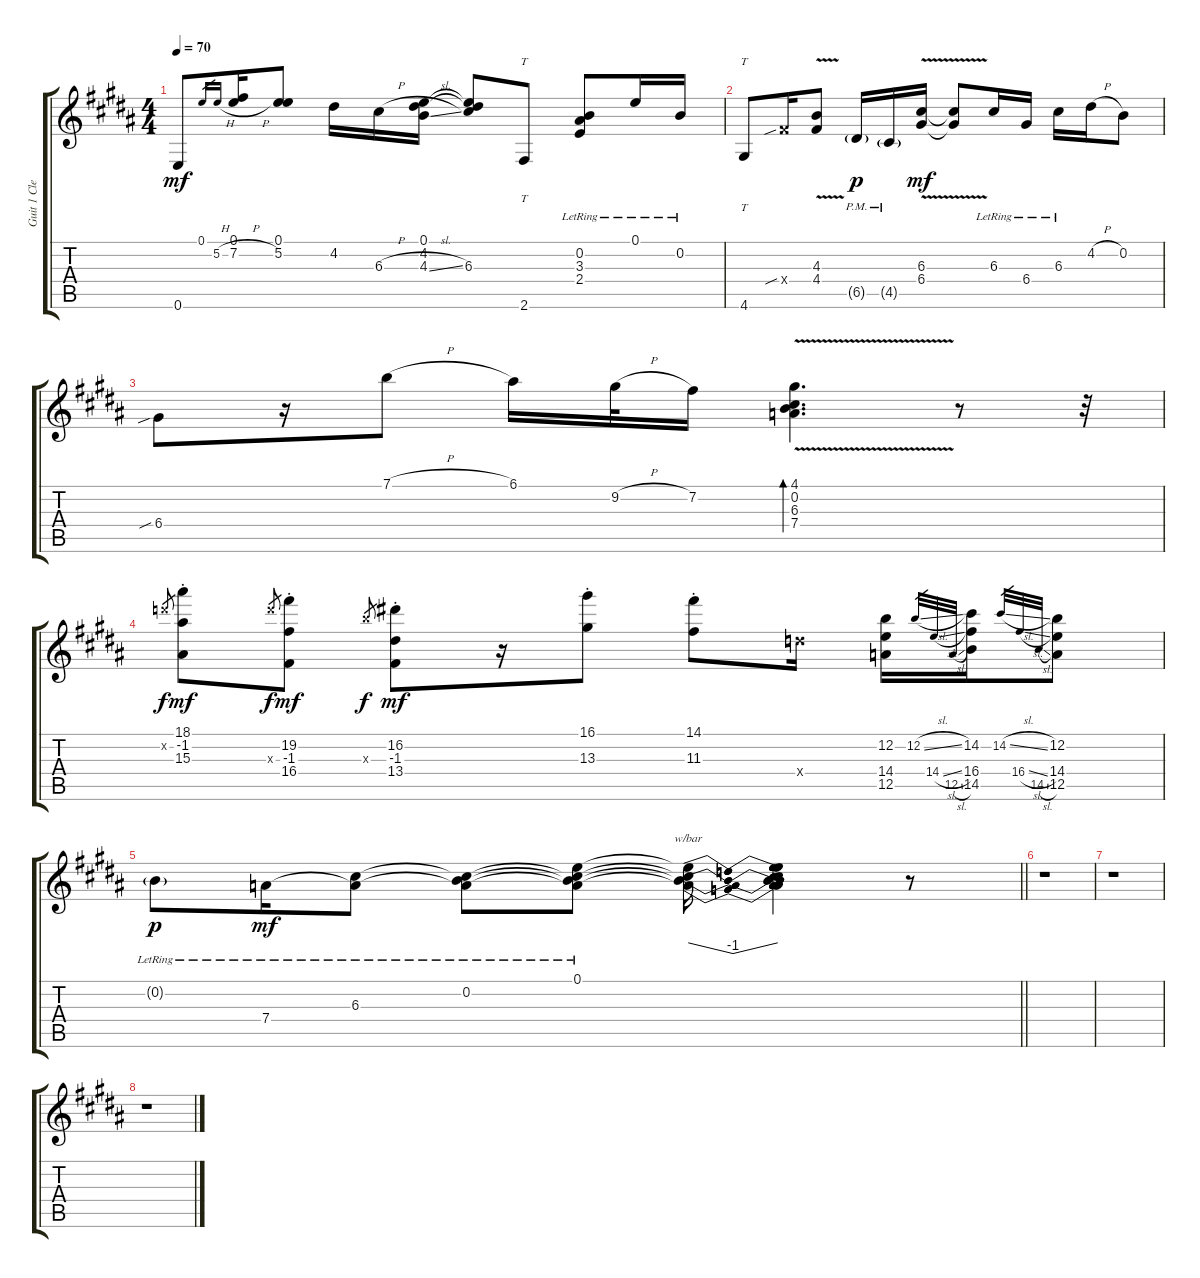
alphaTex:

\track ("Guit 1 Clean" "Guit 1 Cle") {instrument electricguitarclean}
\staff {score tabs}
\tuning (E4 B3 G3 D3 A2 E2) {hide}
\ts (4 4)
\tempo 70
\clef g2
\ks g#minor
0.6.8{dy mf} 0.1.16{gr} 5.2{h}.16{gr} (0.1 7.2{h}).16 (0.1 5.2).8 4.2.16 6.3{h}.16 (0.1 4.2 4.3{sl}).16 (0.1{t} 4.2{t} 6.3).8 2.6.8{tt} (0.2{lr} 3.3{lr} 2.4{lr}).8 0.1{lr}.16 0.2{lr}.16 |
\ks b
4.6.8{tt} 4.4{sib x}.16 (4.3{v} 4.4{v}).8 6.5{g pm}.16{dy p} 4.5{g pm}.16 (6.3{v} 6.4{v}).16{dy mf} (6.3{t} 6.4{t}).8 6.3{lr}.16 6.4{lr}.16 6.3{lr}.16 4.2{h}.16 0.2.8 |
\ks g#minor
6.4{sib}.8 r.16 7.1{h}.8 6.1.16 9.2{h}.32 7.2.16 (4.1{v} 0.2{v} 6.3{v} 7.4{v}).4{d bd 30} r.8 r.32 |
\ks b
15.2{x}.8{gr dy f} (18.1{st} -1.2 15.3{st}).8{dy mf} 19.3{x}.8{gr dy f} (19.2{st} -1.3 16.4{st}).8{dy mf} 16.3{x}.8{gr dy f} (16.2{st} -1.3 13.4{st}).8{dy mf} r.16 (16.1{st} 13.3{st}).8 (14.1{st} 11.3{st}).8 12.4{x}.16 (12.2 14.4 12.5).16 12.2{sl}.32{gr} 14.4{sl}.32{gr} 12.5{sl}.32{gr} (14.2 16.4 14.5).16 14.2{sl}.32{gr} 16.4{sl}.32{gr} 14.5{sl}.32{gr} (12.2 14.4 12.5).8 |
\barLineRight lightlight
\ks g#minor
0.2{g lr}.8{dy p} 7.4{lr}.16{dy mf} (6.3{lr} 7.4{t}).8 (0.2{lr} 6.3{t} 7.4{t}).8 (0.1{lr} 0.2{t} 6.3{t} 7.4{t}).8 (0.1{t} 0.2{t} 6.3{t} 7.4{t}).16{tbe (dip default 0 0 30 -4 60 0)} (0.1{t} 0.2{t} 6.3{t} 7.4{t}).4 r.8 |
\ks b
r.1 |
\ks g#minor
r.1 |
\ks b
r.1
